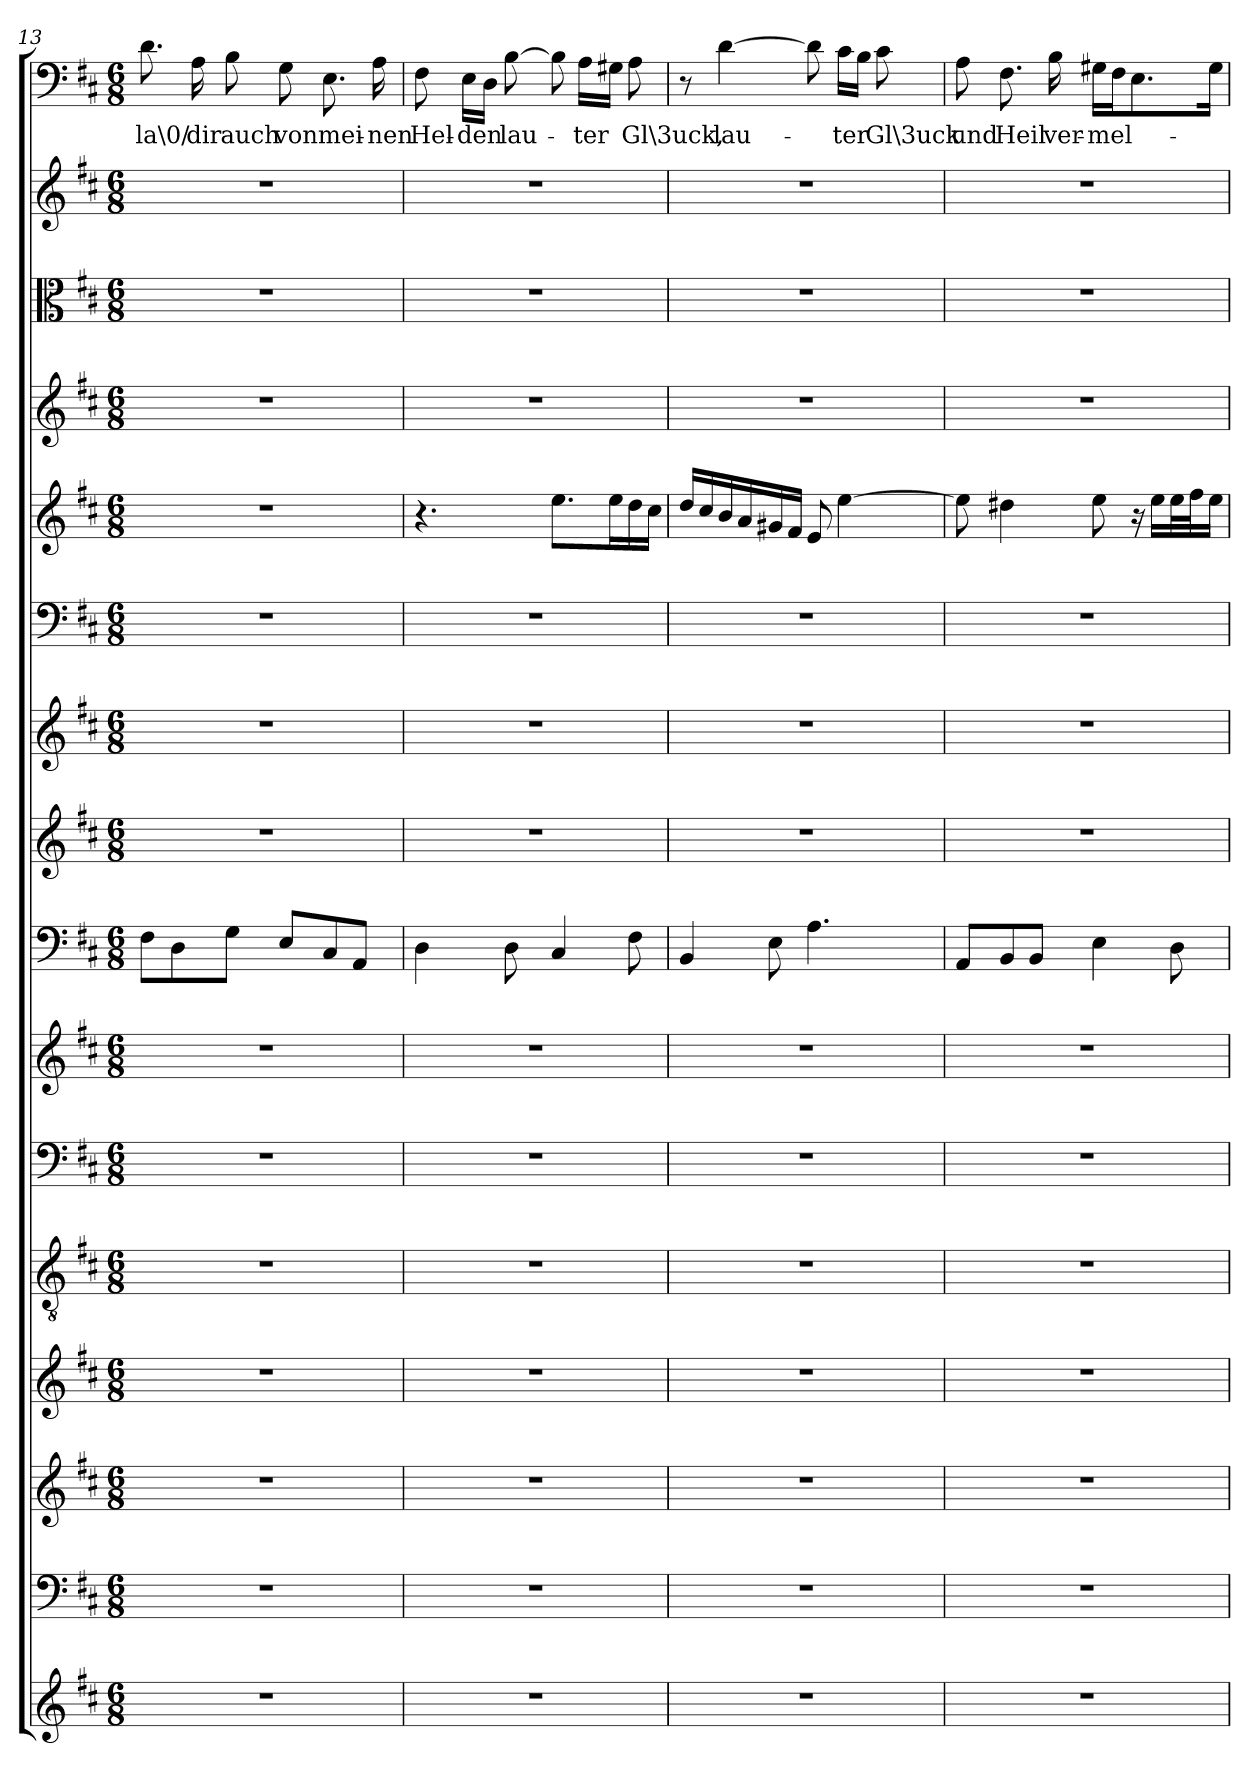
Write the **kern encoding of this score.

**kern	**kern	**kern	**kern	**kern	**kern	**kern	**kern	**kern	**kern	**kern	**kern	**kern	**kern	**kern	**kern	**text
*part16	*part15	*part14	*part13	*part12	*part11	*part10	*part9	*part8	*part7	*part6	*part5	*part4	*part3	*part2	*part1	*part1
*staff16	*staff15	*staff14	*staff13	*staff12	*staff11	*staff10	*staff9	*staff8	*staff7	*staff6	*staff5	*staff4	*staff3	*staff2	*staff1	*staff1
*clefG2	*clefF4	*clefG2	*clefG2	*clefGv2	*clefF4	*clefG2	*clefF4	*clefG2	*clefG2	*clefF4	*clefG2	*clefG2	*clefC3	*clefG2	*clefF4	*
*k[f#c#]	*k[f#c#]	*k[f#c#]	*k[f#c#]	*k[f#c#]	*k[f#c#]	*k[f#c#]	*k[f#c#]	*k[f#c#]	*k[f#c#]	*k[f#c#]	*k[f#c#]	*k[f#c#]	*k[f#c#]	*k[f#c#]	*k[f#c#]	*
*D:	*D:	*D:	*D:	*D:	*D:	*D:	*D:	*D:	*D:	*D:	*D:	*D:	*D:	*D:	*D:	*
*M6/8	*M6/8	*M6/8	*M6/8	*M6/8	*M6/8	*M6/8	*M6/8	*M6/8	*M6/8	*M6/8	*M6/8	*M6/8	*M6/8	*M6/8	*M6/8	*
=13	=13	=13	=13	=13	=13	=13	=13	=13	=13	=13	=13	=13	=13	=13	=13	=13
2.r	2.r	2.r	2.r	2.r	2.r	2.r	8F#\L	2.r	2.r	2.r	2.r	2.r	2.r	2.r	8.d\	la\0/
.	.	.	.	.	.	.	8D\	.	.	.	.	.	.	.	.	.
.	.	.	.	.	.	.	.	.	.	.	.	.	.	.	16A\	dir
.	.	.	.	.	.	.	8G\J	.	.	.	.	.	.	.	8B\	auch
.	.	.	.	.	.	.	8E/L	.	.	.	.	.	.	.	8G\	von
.	.	.	.	.	.	.	8C#/	.	.	.	.	.	.	.	8.E\	mei-
.	.	.	.	.	.	.	8AA/J	.	.	.	.	.	.	.	.	.
.	.	.	.	.	.	.	.	.	.	.	.	.	.	.	16A\	-nen
=14	=14	=14	=14	=14	=14	=14	=14	=14	=14	=14	=14	=14	=14	=14	=14	=14
2.r	2.r	2.r	2.r	2.r	2.r	2.r	4D\	2.r	2.r	2.r	4.r	2.r	2.r	2.r	8F#\	Hel-
.	.	.	.	.	.	.	.	.	.	.	.	.	.	.	16E\LL	-den
.	.	.	.	.	.	.	.	.	.	.	.	.	.	.	16D\JJ	.
.	.	.	.	.	.	.	8D\	.	.	.	.	.	.	.	[8B\	lau-
.	.	.	.	.	.	.	4C#/	.	.	.	8.ee\L	.	.	.	8B\]	.
.	.	.	.	.	.	.	.	.	.	.	.	.	.	.	16A\LL	-ter
.	.	.	.	.	.	.	.	.	.	.	16ee\L	.	.	.	16G#X\JJ	.
.	.	.	.	.	.	.	8F#\	.	.	.	16dd\	.	.	.	8A\	Gl\3uck,
.	.	.	.	.	.	.	.	.	.	.	16cc#\JJ	.	.	.	.	.
=15	=15	=15	=15	=15	=15	=15	=15	=15	=15	=15	=15	=15	=15	=15	=15	=15
2.r	2.r	2.r	2.r	2.r	2.r	2.r	4BB/	2.r	2.r	2.r	16dd/LL	2.r	2.r	2.r	8r	.
.	.	.	.	.	.	.	.	.	.	.	16cc#/	.	.	.	.	.
.	.	.	.	.	.	.	.	.	.	.	16b/	.	.	.	[4d\	lau-
.	.	.	.	.	.	.	.	.	.	.	16a/	.	.	.	.	.
.	.	.	.	.	.	.	8E\	.	.	.	16g#X/	.	.	.	.	.
.	.	.	.	.	.	.	.	.	.	.	16f#/JJ	.	.	.	.	.
.	.	.	.	.	.	.	4.A\	.	.	.	8e/	.	.	.	8d\]	.
.	.	.	.	.	.	.	.	.	.	.	[4ee\	.	.	.	16c#\LL	-ter
.	.	.	.	.	.	.	.	.	.	.	.	.	.	.	16B\JJ	.
.	.	.	.	.	.	.	.	.	.	.	.	.	.	.	8c#\	Gl\3uck
=16	=16	=16	=16	=16	=16	=16	=16	=16	=16	=16	=16	=16	=16	=16	=16	=16
2.r	2.r	2.r	2.r	2.r	2.r	2.r	8AA/L	2.r	2.r	2.r	8ee\]	2.r	2.r	2.r	8A\	und
.	.	.	.	.	.	.	8BB/	.	.	.	4dd#X\	.	.	.	8.F#\	Heil
.	.	.	.	.	.	.	8BB/J	.	.	.	.	.	.	.	.	.
.	.	.	.	.	.	.	.	.	.	.	.	.	.	.	16B\	ver-
.	.	.	.	.	.	.	4E\	.	.	.	8ee\	.	.	.	16G#X\LL	-mel-
.	.	.	.	.	.	.	.	.	.	.	.	.	.	.	16F#\J	.
.	.	.	.	.	.	.	.	.	.	.	16r	.	.	.	8.E\	.
.	.	.	.	.	.	.	.	.	.	.	16ee\LL	.	.	.	.	.
.	.	.	.	.	.	.	8D\	.	.	.	32ee\L	.	.	.	.	.
.	.	.	.	.	.	.	.	.	.	.	32ff#\J	.	.	.	.	.
.	.	.	.	.	.	.	.	.	.	.	16ee\JJ	.	.	.	16G#\Jk	.
=	=	=	=	=	=	=	=	=	=	=	=	=	=	=	=	=
*-	*-	*-	*-	*-	*-	*-	*-	*-	*-	*-	*-	*-	*-	*-	*-	*-
